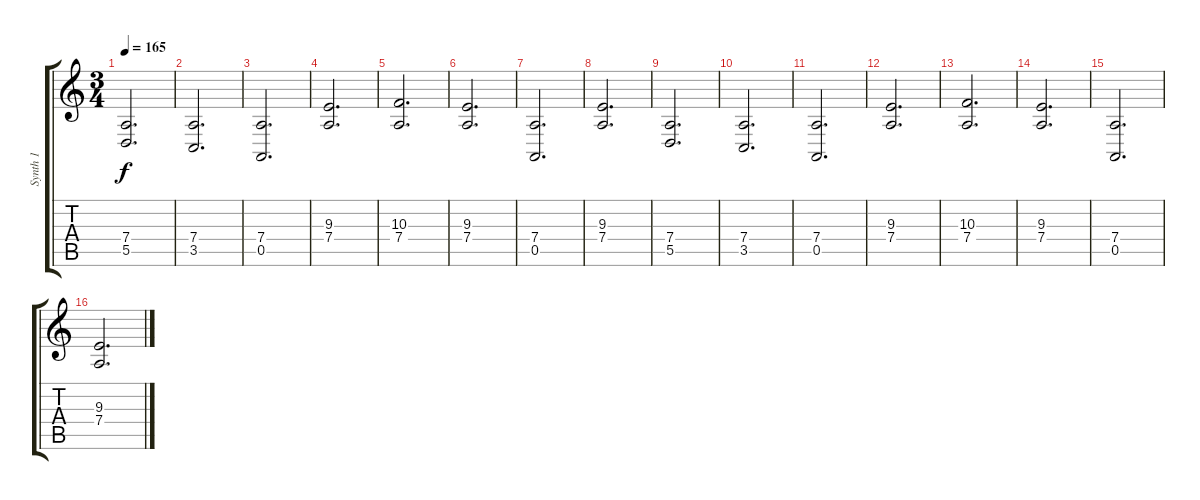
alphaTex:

\track ("Synth 1" "Synth 1") {instrument stringensemble2}
\staff {score tabs}
\tuning (E4 B3 G3 D3 A2 E2) {hide}
\ts (3 4)
\tempo 165
\clef g2
\ks c
(7.4 5.5).2{d dy f} |
(7.4 3.5).2{d} |
(7.4 0.5).2{d volume 13} |
(9.3 7.4).2{d} |
(10.3 7.4).2{d} |
(9.3 7.4).2{d} |
(7.4 0.5).2{d} |
(9.3 7.4).2{d} |
(7.4 5.5).2{d} |
(7.4 3.5).2{d} |
(7.4 0.5).2{d volume 13} |
(9.3 7.4).2{d} |
(10.3 7.4).2{d} |
(9.3 7.4).2{d} |
(7.4 0.5).2{d} |
(9.3 7.4).2{d}
